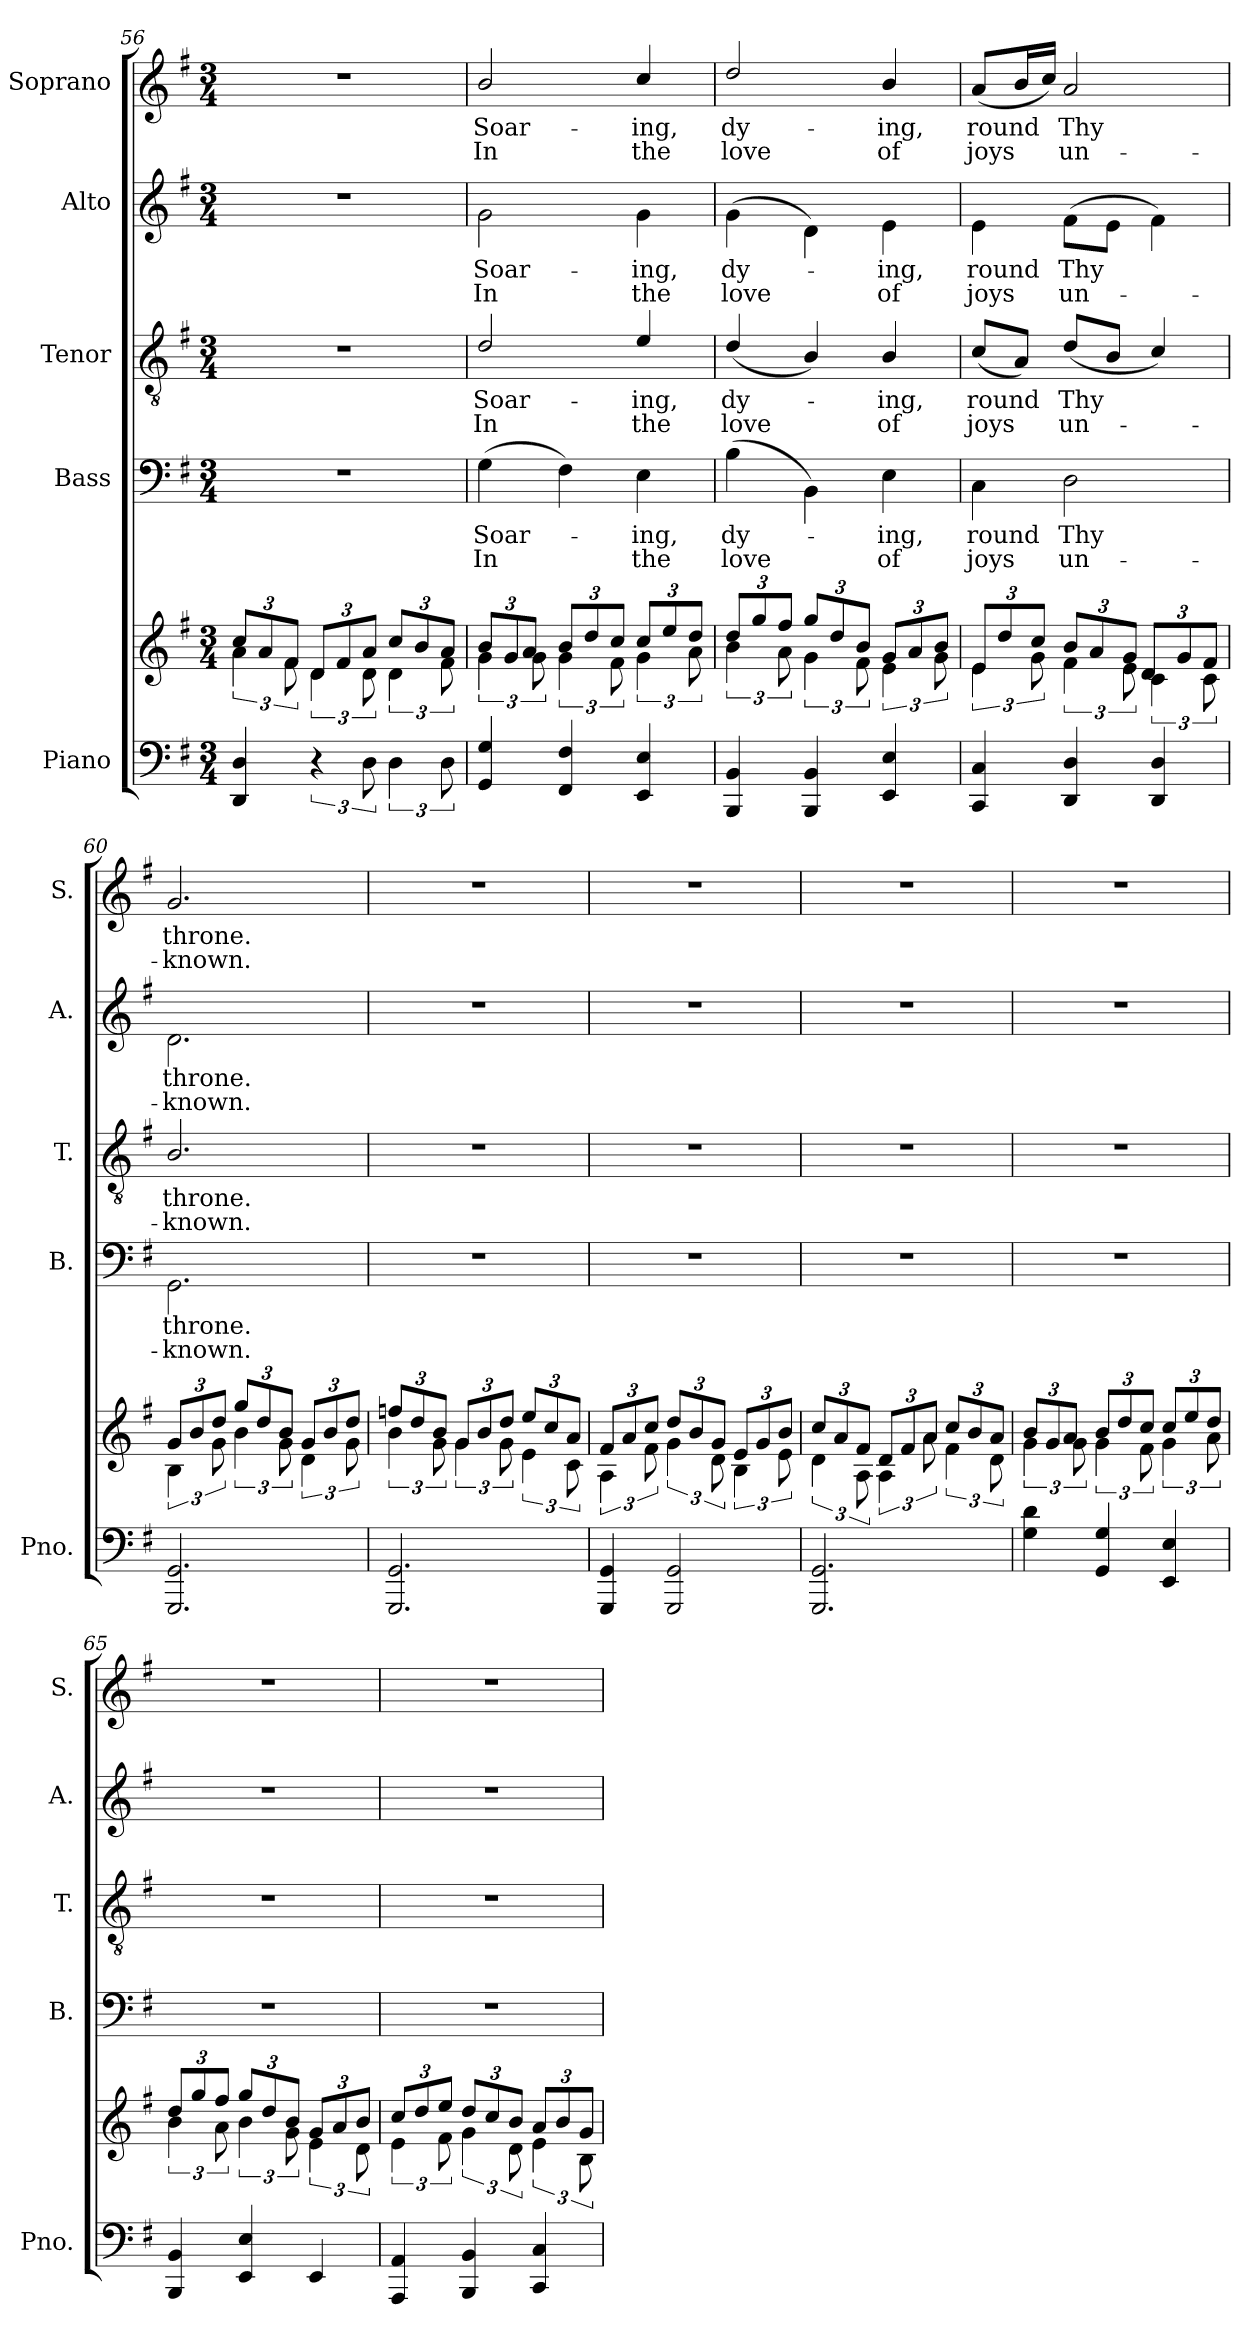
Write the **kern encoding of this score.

**kern	**kern	**kern	**text	**text	**kern	**text	**text	**kern	**text	**text	**kern	**text	**text
*part5	*part5	*part4	*part4	*part4	*part3	*part3	*part3	*part2	*part2	*part2	*part1	*part1	*part1
*staff6	*staff5	*staff4	*staff4	*staff4	*staff3	*staff3	*staff3	*staff2	*staff2	*staff2	*staff1	*staff1	*staff1
*I"Piano	*	*I"Bass	*	*	*I"Tenor	*	*	*I"Alto	*	*	*I"Soprano	*	*
*I'Pno.	*	*I'B.	*	*	*I'T.	*	*	*I'A.	*	*	*I'S.	*	*
!!LO:PB:g=z
*clefF4	*clefG2	*clefF4	*	*	*clefGv2	*	*	*clefG2	*	*	*clefG2	*	*
*k[f#]	*k[f#]	*k[f#]	*	*	*k[f#]	*	*	*k[f#]	*	*	*k[f#]	*	*
*G:	*G:	*G:	*	*	*G:	*	*	*G:	*	*	*G:	*	*
*M3/4	*M3/4	*M3/4	*	*	*M3/4	*	*	*M3/4	*	*	*M3/4	*	*
=56	=56	=56	=56	=56	=56	=56	=56	=56	=56	=56	=56	=56	=56
*	*^	*	*	*	*	*	*	*	*	*	*	*	*
*	*	*Xbrackettup	*	*	*	*	*	*	*	*	*	*	*	*
4DD/ 4D/	6a\	12cc/L	2.r	.	.	2.r	.	.	2.r	.	.	2.r	.	.
.	.	12a/	.	.	.	.	.	.	.	.	.	.	.	.
.	12f#\	12f#/J	.	.	.	.	.	.	.	.	.	.	.	.
*	*brackettup	*Xbrackettup	*	*	*	*	*	*	*	*	*	*	*	*
6r	6d\	12d/L	.	.	.	.	.	.	.	.	.	.	.	.
.	.	12f#/	.	.	.	.	.	.	.	.	.	.	.	.
12D\	12d\	12a/J	.	.	.	.	.	.	.	.	.	.	.	.
*	*brackettup	*Xbrackettup	*	*	*	*	*	*	*	*	*	*	*	*
6D\	6d\	12cc/L	.	.	.	.	.	.	.	.	.	.	.	.
.	.	12b/	.	.	.	.	.	.	.	.	.	.	.	.
12D\	12f#\	12a/J	.	.	.	.	.	.	.	.	.	.	.	.
=57	=57	=57	=57	=57	=57	=57	=57	=57	=57	=57	=57	=57	=57	=57
*	*brackettup	*Xbrackettup	*	*	*	*	*	*	*	*	*	*	*	*
!	!	!	!	!LO:LY:b	!LO:LY:b	!	!LO:LY:b	!LO:LY:b	!	!LO:LY:b	!LO:LY:b	!	!LO:LY:b	!LO:LY:b
4GG/ 4G/	6g\	12b/L	(>4G\	Soar-	In	2d/	Soar-	In	2g\	Soar-	In	2b/	Soar-	In
.	.	12g/	.	.	.	.	.	.	.	.	.	.	.	.
.	12g\	12a/J	.	.	.	.	.	.	.	.	.	.	.	.
*	*brackettup	*Xbrackettup	*	*	*	*	*	*	*	*	*	*	*	*
4FF#/ 4F#/	6g\	12b/L	4F#\)	.	.	.	.	.	.	.	.	.	.	.
.	.	12dd/	.	.	.	.	.	.	.	.	.	.	.	.
.	12f#\	12cc/J	.	.	.	.	.	.	.	.	.	.	.	.
*	*brackettup	*Xbrackettup	*	*	*	*	*	*	*	*	*	*	*	*
!	!	!	!	!LO:LY:b	!LO:LY:b	!	!LO:LY:b	!LO:LY:b	!	!LO:LY:b	!LO:LY:b	!	!LO:LY:b	!LO:LY:b
4EE/ 4E/	6g\	12cc/L	4E\	-ing,	the	4e/	-ing,	the	4g\	-ing,	the	4cc/	-ing,	the
.	.	12ee/	.	.	.	.	.	.	.	.	.	.	.	.
.	12a\	12dd/J	.	.	.	.	.	.	.	.	.	.	.	.
=58	=58	=58	=58	=58	=58	=58	=58	=58	=58	=58	=58	=58	=58	=58
*	*brackettup	*Xbrackettup	*	*	*	*	*	*	*	*	*	*	*	*
!	!	!	!	!LO:LY:b	!LO:LY:b	!	!LO:LY:b	!LO:LY:b	!	!LO:LY:b	!LO:LY:b	!	!LO:LY:b	!LO:LY:b
4BBB/ 4BB/	6b\	12dd/L	(>4B\	dy-	love	(<4d/	dy-	love	(>4g\	dy-	love	2dd/	dy-	love
.	.	12gg/	.	.	.	.	.	.	.	.	.	.	.	.
.	12a\	12ff#/J	.	.	.	.	.	.	.	.	.	.	.	.
*	*brackettup	*Xbrackettup	*	*	*	*	*	*	*	*	*	*	*	*
4BBB/ 4BB/	6g\	12gg/L	4BB\)	.	.	4B/)	.	.	4d\)	.	.	.	.	.
.	.	12dd/	.	.	.	.	.	.	.	.	.	.	.	.
.	12f#\	12b/J	.	.	.	.	.	.	.	.	.	.	.	.
*	*brackettup	*Xbrackettup	*	*	*	*	*	*	*	*	*	*	*	*
!	!	!	!	!LO:LY:b	!LO:LY:b	!	!LO:LY:b	!LO:LY:b	!	!LO:LY:b	!LO:LY:b	!	!LO:LY:b	!LO:LY:b
4EE/ 4E/	6e\	12g/L	4E\	-ing,	of	4B/	-ing,	of	4e\	-ing,	of	4b/	-ing,	of
.	.	12a/	.	.	.	.	.	.	.	.	.	.	.	.
.	12g\	12b/J	.	.	.	.	.	.	.	.	.	.	.	.
=59	=59	=59	=59	=59	=59	=59	=59	=59	=59	=59	=59	=59	=59	=59
*	*brackettup	*Xbrackettup	*	*	*	*	*	*	*	*	*	*	*	*
!	!	!	!	!LO:LY:b	!LO:LY:b	!	!LO:LY:b	!LO:LY:b	!	!LO:LY:b	!LO:LY:b	!	!LO:LY:b	!LO:LY:b
4CC/ 4C/	6e\	12e/L	4C\	round	joys	(<8c/L	round	joys	4e\	round	joys	(<8a/L	round	joys
.	.	12dd/	.	.	.	.	.	.	.	.	.	.	.	.
.	.	.	.	.	.	8A/J)	.	.	.	.	.	16b/L	.	.
.	12g\	12cc/J	.	.	.	.	.	.	.	.	.	.	.	.
.	.	.	.	.	.	.	.	.	.	.	.	16cc/JJ)	.	.
*	*brackettup	*Xbrackettup	*	*	*	*	*	*	*	*	*	*	*	*
!	!	!	!	!LO:LY:b	!LO:LY:b	!	!LO:LY:b	!LO:LY:b	!	!LO:LY:b	!LO:LY:b	!	!LO:LY:b	!LO:LY:b
4DD/ 4D/	6f#\	12b/L	2D\	Thy	un-	(<8d/L	Thy	un-	(>8f#\L	Thy	un-	2a/	Thy	un-
.	.	12a/	.	.	.	.	.	.	.	.	.	.	.	.
.	.	.	.	.	.	8B/J	.	.	8e\J	.	.	.	.	.
.	12e\	12g/J	.	.	.	.	.	.	.	.	.	.	.	.
*	*brackettup	*Xbrackettup	*	*	*	*	*	*	*	*	*	*	*	*
4DD/ 4D/	6c\	12d/L	.	.	.	4c/)	.	.	4f#\)	.	.	.	.	.
.	.	12g/	.	.	.	.	.	.	.	.	.	.	.	.
.	12c\	12f#/J	.	.	.	.	.	.	.	.	.	.	.	.
=60	=60	=60	=60	=60	=60	=60	=60	=60	=60	=60	=60	=60	=60	=60
*	*brackettup	*Xbrackettup	*	*	*	*	*	*	*	*	*	*	*	*
!	!	!	!	!LO:LY:b	!LO:LY:b	!	!LO:LY:b	!LO:LY:b	!	!LO:LY:b	!LO:LY:b	!	!LO:LY:b	!LO:LY:b
2.GGG/ 2.GG/	6B\	12g/L	2.GG\	throne.	-known.	2.B/	throne.	-known.	2.d\	throne.	-known.	2.g/	throne.	-known.
.	.	12b/	.	.	.	.	.	.	.	.	.	.	.	.
.	12g\	12dd/J	.	.	.	.	.	.	.	.	.	.	.	.
*	*brackettup	*Xbrackettup	*	*	*	*	*	*	*	*	*	*	*	*
.	6b\	12gg/L	.	.	.	.	.	.	.	.	.	.	.	.
.	.	12dd/	.	.	.	.	.	.	.	.	.	.	.	.
.	12g\	12b/J	.	.	.	.	.	.	.	.	.	.	.	.
*	*brackettup	*Xbrackettup	*	*	*	*	*	*	*	*	*	*	*	*
.	6d\	12g/L	.	.	.	.	.	.	.	.	.	.	.	.
.	.	12b/	.	.	.	.	.	.	.	.	.	.	.	.
.	12g\	12dd/J	.	.	.	.	.	.	.	.	.	.	.	.
!!LO:LB:g=z
=61	=61	=61	=61	=61	=61	=61	=61	=61	=61	=61	=61	=61	=61	=61
*	*brackettup	*Xbrackettup	*	*	*	*	*	*	*	*	*	*	*	*
2.GGG/ 2.GG/	6b\	12ffn/L	2.r	.	.	2.r	.	.	2.r	.	.	2.r	.	.
.	.	12dd/	.	.	.	.	.	.	.	.	.	.	.	.
.	12g\	12b/J	.	.	.	.	.	.	.	.	.	.	.	.
*	*brackettup	*Xbrackettup	*	*	*	*	*	*	*	*	*	*	*	*
.	6g\	12g/L	.	.	.	.	.	.	.	.	.	.	.	.
.	.	12b/	.	.	.	.	.	.	.	.	.	.	.	.
.	12g\	12dd/J	.	.	.	.	.	.	.	.	.	.	.	.
*	*brackettup	*Xbrackettup	*	*	*	*	*	*	*	*	*	*	*	*
.	6e\	12ee/L	.	.	.	.	.	.	.	.	.	.	.	.
.	.	12cc/	.	.	.	.	.	.	.	.	.	.	.	.
.	12c\	12a/J	.	.	.	.	.	.	.	.	.	.	.	.
=62	=62	=62	=62	=62	=62	=62	=62	=62	=62	=62	=62	=62	=62	=62
*	*brackettup	*Xbrackettup	*	*	*	*	*	*	*	*	*	*	*	*
4GGG/ 4GG/	6A\	12f#/L	2.r	.	.	2.r	.	.	2.r	.	.	2.r	.	.
.	.	12a/	.	.	.	.	.	.	.	.	.	.	.	.
.	12f#\	12cc/J	.	.	.	.	.	.	.	.	.	.	.	.
*	*brackettup	*Xbrackettup	*	*	*	*	*	*	*	*	*	*	*	*
2GGG/ 2GG/	6g\	12dd/L	.	.	.	.	.	.	.	.	.	.	.	.
.	.	12b/	.	.	.	.	.	.	.	.	.	.	.	.
.	12d\	12g/J	.	.	.	.	.	.	.	.	.	.	.	.
*	*brackettup	*Xbrackettup	*	*	*	*	*	*	*	*	*	*	*	*
.	6B\	12e/L	.	.	.	.	.	.	.	.	.	.	.	.
.	.	12g/	.	.	.	.	.	.	.	.	.	.	.	.
.	12e\	12b/J	.	.	.	.	.	.	.	.	.	.	.	.
=63	=63	=63	=63	=63	=63	=63	=63	=63	=63	=63	=63	=63	=63	=63
*	*brackettup	*Xbrackettup	*	*	*	*	*	*	*	*	*	*	*	*
2.GGG/ 2.GG/	6d\	12cc/L	2.r	.	.	2.r	.	.	2.r	.	.	2.r	.	.
.	.	12a/	.	.	.	.	.	.	.	.	.	.	.	.
.	12A\	12f#/J	.	.	.	.	.	.	.	.	.	.	.	.
*	*brackettup	*Xbrackettup	*	*	*	*	*	*	*	*	*	*	*	*
.	6A\	12d/L	.	.	.	.	.	.	.	.	.	.	.	.
.	.	12f#/	.	.	.	.	.	.	.	.	.	.	.	.
.	12a\	12a/J	.	.	.	.	.	.	.	.	.	.	.	.
*	*brackettup	*Xbrackettup	*	*	*	*	*	*	*	*	*	*	*	*
.	6f#\	12cc/L	.	.	.	.	.	.	.	.	.	.	.	.
.	.	12b/	.	.	.	.	.	.	.	.	.	.	.	.
.	12d\	12a/J	.	.	.	.	.	.	.	.	.	.	.	.
=64	=64	=64	=64	=64	=64	=64	=64	=64	=64	=64	=64	=64	=64	=64
*	*brackettup	*Xbrackettup	*	*	*	*	*	*	*	*	*	*	*	*
4G\ 4d\	6g\	12b/L	2.r	.	.	2.r	.	.	2.r	.	.	2.r	.	.
.	.	12g/	.	.	.	.	.	.	.	.	.	.	.	.
.	12g\	12a/J	.	.	.	.	.	.	.	.	.	.	.	.
*	*brackettup	*Xbrackettup	*	*	*	*	*	*	*	*	*	*	*	*
4GG/ 4G/	6g\	12b/L	.	.	.	.	.	.	.	.	.	.	.	.
.	.	12dd/	.	.	.	.	.	.	.	.	.	.	.	.
.	12f#\	12cc/J	.	.	.	.	.	.	.	.	.	.	.	.
*	*brackettup	*Xbrackettup	*	*	*	*	*	*	*	*	*	*	*	*
4EE/ 4E/	6g\	12cc/L	.	.	.	.	.	.	.	.	.	.	.	.
.	.	12ee/	.	.	.	.	.	.	.	.	.	.	.	.
.	12a\	12dd/J	.	.	.	.	.	.	.	.	.	.	.	.
=65	=65	=65	=65	=65	=65	=65	=65	=65	=65	=65	=65	=65	=65	=65
*	*brackettup	*Xbrackettup	*	*	*	*	*	*	*	*	*	*	*	*
4BBB/ 4BB/	6b\	12dd/L	2.r	.	.	2.r	.	.	2.r	.	.	2.r	.	.
.	.	12gg/	.	.	.	.	.	.	.	.	.	.	.	.
.	12a\	12ff#/J	.	.	.	.	.	.	.	.	.	.	.	.
*	*brackettup	*Xbrackettup	*	*	*	*	*	*	*	*	*	*	*	*
4EE/ 4E/	6b\	12gg/L	.	.	.	.	.	.	.	.	.	.	.	.
.	.	12dd/	.	.	.	.	.	.	.	.	.	.	.	.
.	12g\	12b/J	.	.	.	.	.	.	.	.	.	.	.	.
*	*brackettup	*Xbrackettup	*	*	*	*	*	*	*	*	*	*	*	*
4EE/	6e\	12g/L	.	.	.	.	.	.	.	.	.	.	.	.
.	.	12a/	.	.	.	.	.	.	.	.	.	.	.	.
.	12d\	12b/J	.	.	.	.	.	.	.	.	.	.	.	.
=66	=66	=66	=66	=66	=66	=66	=66	=66	=66	=66	=66	=66	=66	=66
*	*brackettup	*Xbrackettup	*	*	*	*	*	*	*	*	*	*	*	*
4AAA/ 4AA/	6e\	12cc/L	2.r	.	.	2.r	.	.	2.r	.	.	2.r	.	.
.	.	12dd/	.	.	.	.	.	.	.	.	.	.	.	.
.	12f#\	12ee/J	.	.	.	.	.	.	.	.	.	.	.	.
*	*brackettup	*Xbrackettup	*	*	*	*	*	*	*	*	*	*	*	*
4BBB/ 4BB/	6g\	12dd/L	.	.	.	.	.	.	.	.	.	.	.	.
.	.	12cc/	.	.	.	.	.	.	.	.	.	.	.	.
.	12d\	12b/J	.	.	.	.	.	.	.	.	.	.	.	.
*	*brackettup	*Xbrackettup	*	*	*	*	*	*	*	*	*	*	*	*
4CC/ 4C/	6e\	12a/L	.	.	.	.	.	.	.	.	.	.	.	.
.	.	12b/	.	.	.	.	.	.	.	.	.	.	.	.
.	12B\	12g/J	.	.	.	.	.	.	.	.	.	.	.	.
*	*v	*v	*	*	*	*	*	*	*	*	*	*	*	*
=	=	=	=	=	=	=	=	=	=	=	=	=	=
*-	*-	*-	*-	*-	*-	*-	*-	*-	*-	*-	*-	*-	*-
